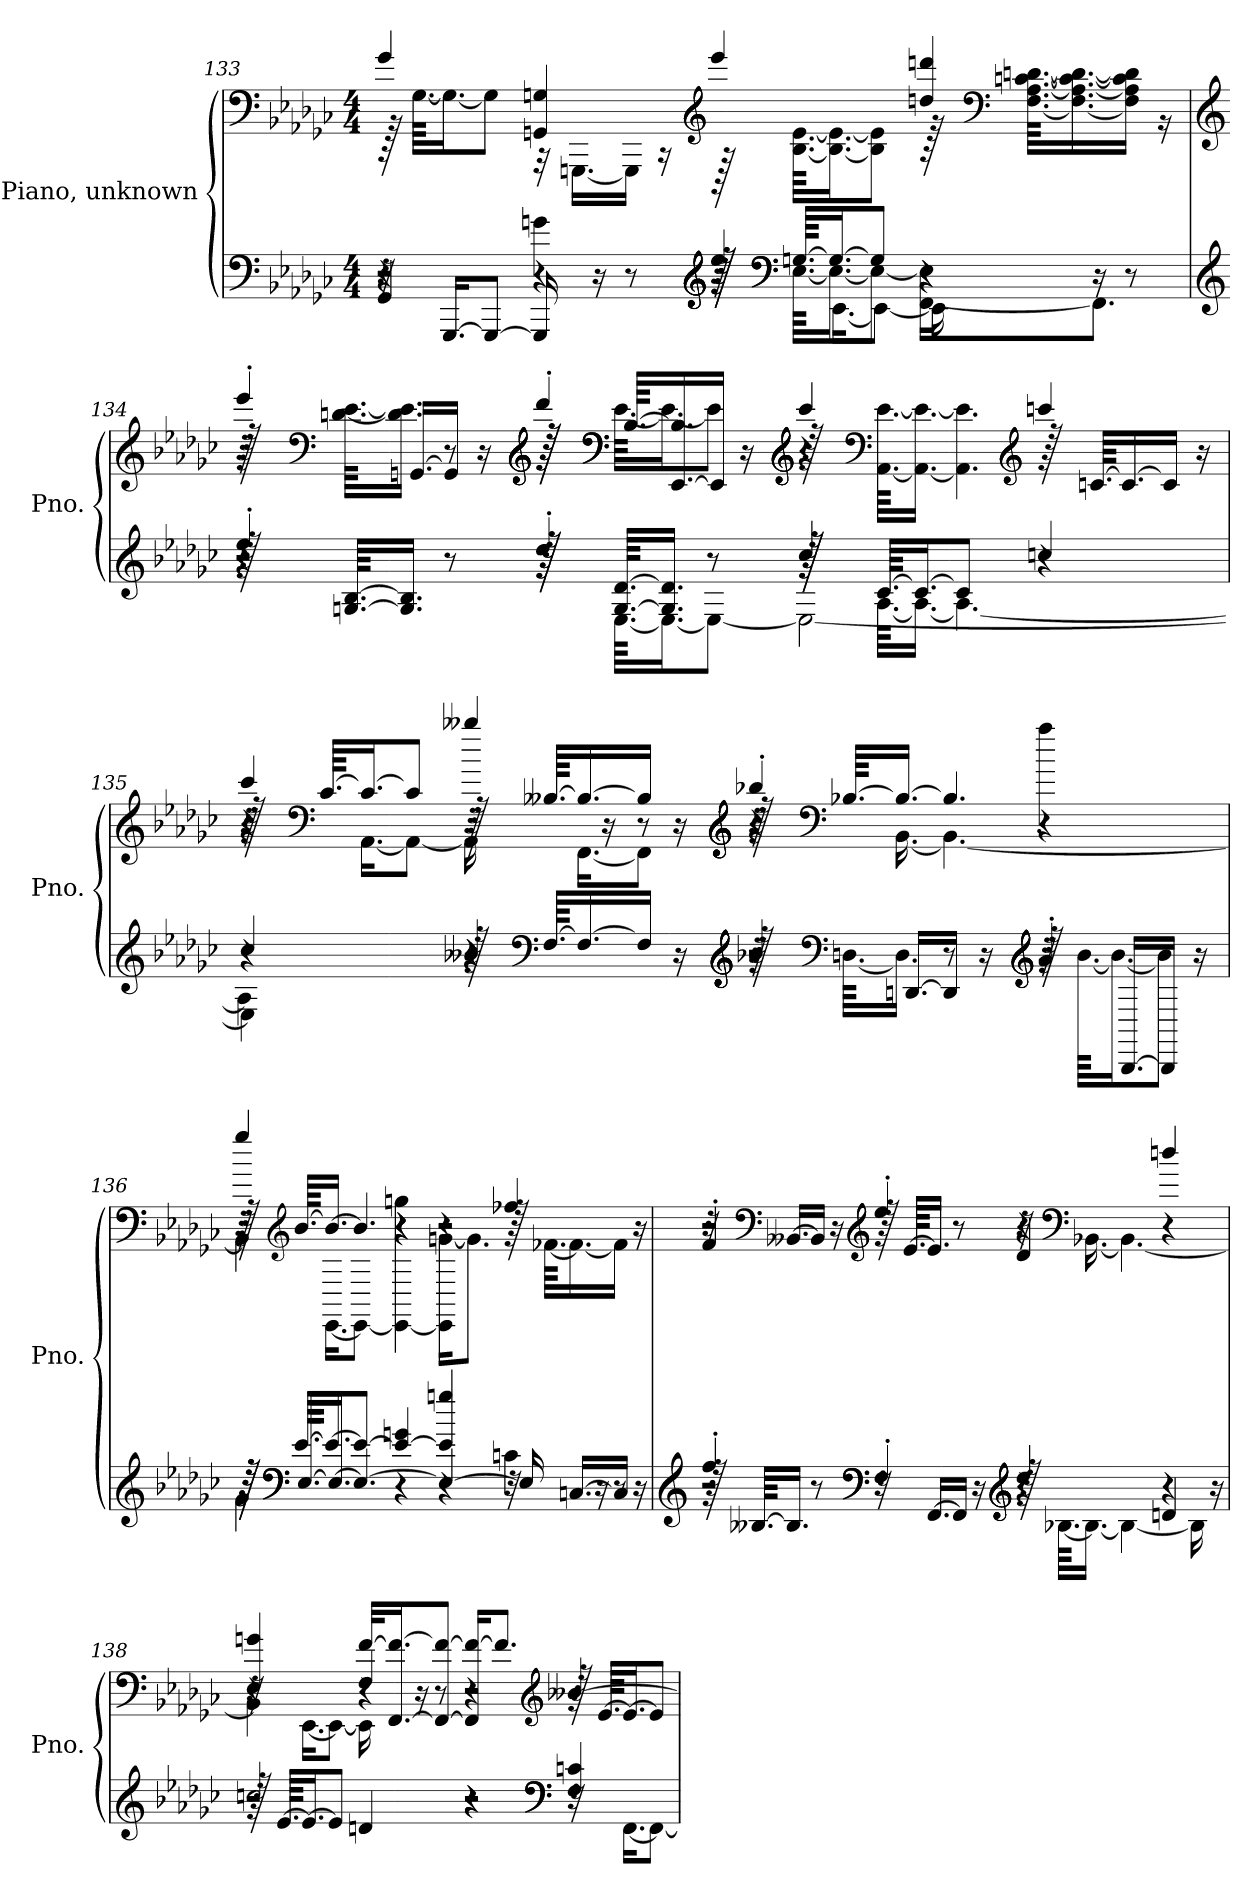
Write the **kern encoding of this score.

**kern	**kern
*part1	*part1
*staff2	*staff1
*I"Piano, unknown	*
*I'Pno.	*
!!LO:LB:g=z
*clefF4	*clefF4
*k[b-e-a-d-g-c-]	*k[b-e-a-d-g-c-]
*M4/4	*M4/4
=133	=133
*^	*^
*	*^	*	*
*	*	*^	*	*
4GG-/	4r	32r	2r	4g-/	128r
.	.	.	.	.	[64.G-\KKLL
.	.	[16.GGG-/KL	.	.	16.G-\J_
.	.	8GGG-/J_	.	.	8G-\J]
4r	4gn\	16GGG-/]	.	4GGn/ 4Gn/	32r
.	.	.	.	.	[16.GGGn\LL
.	.	16r	.	.	.
.	.	8r	.	.	16GGG\JJ]
.	.	.	.	.	16r
*clefG2	*	*	*	*clefG2	*
4ee-/	128r	128r	32r	4eee-/	128r
*clefF4	*	*	*	*	*
.	[64.E-\KKLL	[64.Gn/KKLL	.	.	[64.B-\ [64.e-\KKLL
.	16.E-\J_	16.G/J_	[16.EE-\KL	.	16.B-\_ 16.e-\_J
.	8E-\J_	8G/J]	8EE-\J_	.	8B-\] 8e-\]J
4r	[16FF\ 16E-\]KL	4r	16EE-\]	4ddn/ 4dddn/	128r
*	*	*	*	*clefF4	*
.	.	.	.	.	[64.F\ [64.A-\ [64.cn\ [64.dn\KKLL
.	.	.	.	.	16.F\_ 16.A-\_ 16.c\_ 16.d\_
.	8.FF\J]	.	16r	.	.
.	.	.	8r	.	16F\] 16A-\] 16c\] 16d\]JJ
.	.	.	.	.	16r
*	*	*	*	*v	*v
!!LO:LB:g=z
=134	=134	=134	=134	=134
*clefG2	*	*	*	*clefG2
*	*	*	*	*^
*	*	*	*	*	*^
4ee-'/	4r	128r	2r	4eee-'/	128r	32r
*	*	*	*	*clefF4	*	*
.	.	[64.Gn/ [64.B-/KKLL	.	.	[64.dn\ [64.e-\KKLL	.
.	.	16.G/] 16.B-/]JJ	.	.	16.d\] 16.e-\]JJ	[16.GGn/LL
.	.	8r	.	.	8r	16GG/JJ]
.	.	.	.	.	.	16r
*	*	*	*	*clefG2	*	*
4dd-'/	128r	128r	.	4ddd-'/	128r	128r
*	*	*	*	*clefF4	*	*
.	[64.E-\KKLL	[64.G/ [64.d-/KKLL	.	.	[64.e-\KKLL	[64.B-/KKLL
.	16.E-\J_	16.G/] 16.d-/]JJ	.	.	16.e-\J_	[16.EE-/ 16.B-/]
.	8E-\J_	8r	.	.	8e-\J]	16EE-/JJ]
.	.	.	.	.	.	16r
*	*	*	*	*clefG2	*	*
4cc-/	2E-\_	128r	128r	4ccc-/	128r	4r
*	*	*	*	*clefF4	*	*
.	.	[64.c-/KKLL	[64.A-\KKLL	.	[64.AA-\ [64.e-\KKLL	.
.	.	16.c-/J_	16.A-\JJ_	.	16.AA-\_ 16.e-\_JJ	.
.	.	8c-/J]	4.A-\_	.	4.AA-\] 4.e-\]	.
*	*	*	*	*clefG2	*	*
4r	.	4ccn/	.	4cccn/	.	128r
.	.	.	.	.	.	[64.cn/KKLL
.	.	.	.	.	.	16.c/_
.	.	.	.	.	.	16c/JJ]
.	.	.	.	.	.	16r
!!LO:LB:g=z
=135	=135	=135	=135	=135	=135	=135
*	*	*	*	*	*	*^
4r	4E-\]	4cc-/	4A-\]	4ccc-/	4r	128r	32r
*	*	*	*	*clefF4	*	*	*
.	.	.	.	.	.	[64.c-/KKLL	.
.	.	.	.	.	.	16.c-/J_	[16.AA-\KL
.	.	.	.	.	.	8c-/J]	8AA-\J_
4b--X/	4r	128r	4r	4bb--X/	32r	128r	16AA-\]
*clefF4	*	*	*	*	*	*	*
.	.	[64.F/KKLL	.	.	.	[64.B--X/KKLL	.
.	.	16.F/_	.	.	[16.FF\KL	16.B--/_	.
.	.	.	.	.	.	.	16r
.	.	16F/JJ]	.	.	8FF\J]	16B--/JJ]	8r
.	.	16r	.	.	.	16r	.
*clefG2	*	*	*	*clefG2	*	*	*
4b-X/	128r	32r	2r	4bb-X'/	4r	128r	32r
*clefF4	*	*	*	*clefF4	*	*	*
.	[64.Dn\KKLL	.	.	.	.	[64.B-X/KKLL	.
.	16.D\JJ]	[16.DDn/LL	.	.	.	16.B-/JJ_	[16.BB-\
.	8r	16DD/JJ]	.	.	.	4.B-/]	4.BB-\_
.	.	16r	.	.	.	.	.
*clefG2	*	*	*	*	*	*	*
4a-'/	128r	32r	.	4r	4aa-'\	.	.
.	[64.b-\KKLL	.	.	.	.	.	.
.	16.b-\J_	[16.BBB-/LL	.	.	.	.	.
.	8b-\J]	16BBB-/JJ]	.	.	.	.	.
.	.	16r	.	.	.	.	.
*	*	*v	*v	*	*	*	*
!!LO:LB:g=z	!!	!!	!!
=136	=136	=136	=136	=136	=136	=136
128r	4g-\	128r	4gg-/	32r	128r	4BB-\]
*clefF4	*	*	*clefG2	*	*	*
[64.e-/KKLL	.	[64.E-/KKLL	.	.	[64.b-/KKLL	.
16.e-/J_	.	16.E-/JJ_	.	[16.EE-\KL	16.b-/JJ_	.
8e-/J_	.	4.E-/_	.	8EE-\J_	4.b-/]	.
4e-/_ 4gn/	4r	.	4r	4EE-\_ 4ggn\	.	4r
4e-/] 4ggn/	4r	4E-/_	4r	16EE-\] [16gn\KL	2r	2r
.	.	.	.	8.g\J]	.	.
32r	4cn\	16E-/]	4ff-X/	128r	.	.
.	.	.	.	[64.f-X\KKLL	.	.
[16.Cn/LL	.	.	.	16.f-\_	.	.
.	.	16r	.	.	.	.
16C/JJ]	.	8r	.	16f-\JJ]	.	.
16r	.	.	.	16r	.	.
*	*	*	*v	*v	*v	*v
!!LO:PB:g=z
=137	=137	=137	=137
*clefG2	*	*	*
*	*	*	*^
*	*	*	*	*^
4ff'/	2r	128r	4f'/	2r	32r
.	.	[64.B--X/KKLL	.	.	.
*	*	*	*clefF4	*	*
.	.	16.B--/JJ]	.	.	[16.BB--X/LL
.	.	8r	.	.	16BB--/JJ]
.	.	.	.	.	16r
*clefF4	*	*	*clefG2	*	*
4F'/	.	32r	4ee-'/	.	128r
.	.	.	.	.	[64.e-/KKLL
.	.	[16.FF/LL	.	.	16.e-/JJ]
.	.	16FF/JJ]	.	.	8r
.	.	16r	.	.	.
*clefG2	*	*	*	*	*
4dd-/	128r	4r	4d-/	32r	4r
.	[64.B-X\KKLL	.	.	.	.
*	*	*	*clefF4	*	*
.	16.B-\JJ_	.	.	[16.BB-X\	.
.	4B-\_	.	.	4.BB-\_	.
4r	.	4dn/	4r	.	4ddn/
.	16B-\]	.	.	.	.
.	16r	.	.	.	.
!!LO:LB:g=z
=138	=138	=138	=138	=138	=138
*	*	*	*	*	*^
2ccn/	2r	128r	4E-/ 4gn/	4BB-\]	4r	32r
.	.	[64.e-/KKLL	.	.	.	.
.	.	16.e-/J_	.	.	.	[16.EE-\KL
.	.	8e-/J]	.	.	.	8EE-\J_
.	.	4dn/	4F/	4r	[32f/KLL	16EE-\]
.	.	.	.	.	[16.FF/ 16.f/_J	.
.	.	.	.	.	.	16r
.	.	.	.	.	8FF/_ 8f/_J	8r
4r	4r	2r	4r	2r	16FF/] 16f/_KL	2r
.	.	.	.	.	8.f/J]	.
*clefF4	*	*	*clefG2	*	*	*
4F/ 4cn/	32r	.	[4b--X/	.	128r	.
.	.	.	.	.	[64.e-/KKLL	.
.	[16.FF\KL	.	.	.	16.e-/J_	.
.	8FF\J_	.	.	.	8e-/J]	.
*v	*v	*v	*	*	*	*
*	*v	*v	*v	*v
=	=
*-	*-
